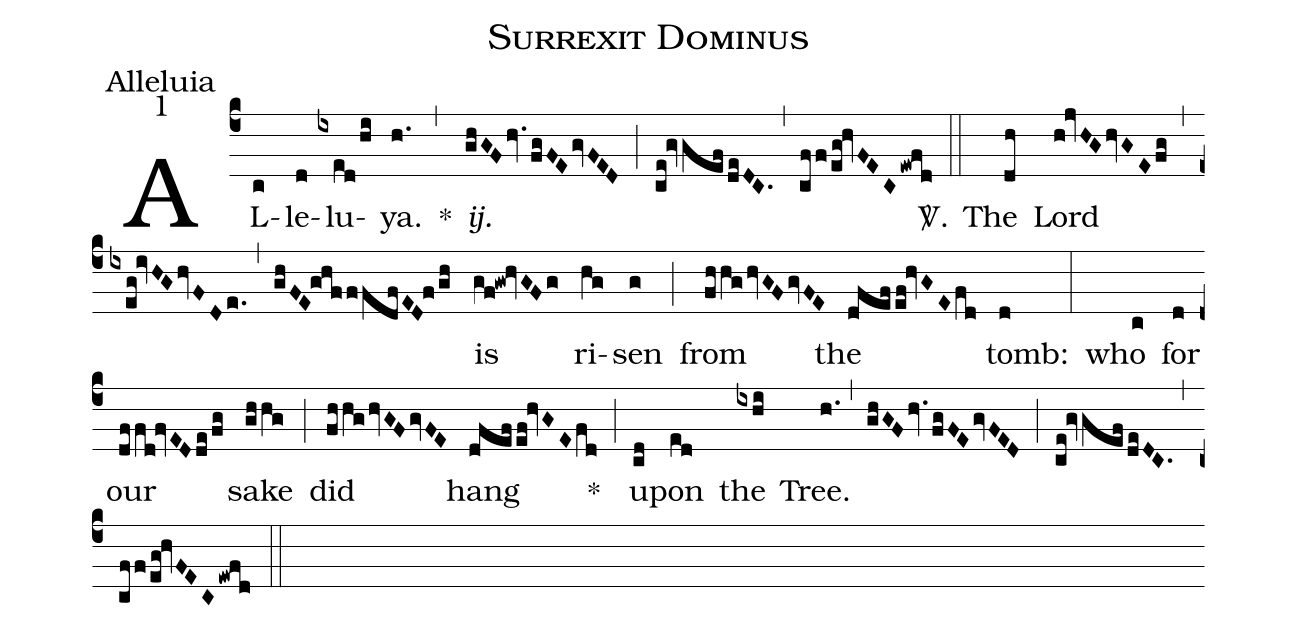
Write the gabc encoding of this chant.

name:Surrexit Dominus;
office-part:Alleluia;
mode:1;
%%
(c4) AL(c)le(d)lu(ixed/hi)ya.(h.) *(,) <i>ij.</i>(ghGF/hv.fgFE/gvFED) (;) (ce!gvgef/deDC.) (,) (cff/eg!hvFEC/ewfd) <sp>V/</sp>.(::) The(dh) Lord(h!jvHG/hvGEfg) (,) (ixeg!ivHG/hvFDe.) (,) (ghFE!ghfffdfED!f/gh) is(gf!gw!hvGFg) ri(hg)sen(g) (;) from(fhhg/hvGF/gvFE) the(dfef/ef!hvGEfd) tomb:(d) (:) who(c) for(d) our(dffd!fvEDde/fg) sake(ghhg) (;) did(fhhg/hvGF/gvFE) hang(dfef/ef!hvGEfd) *(;) up(cd)on(ed) the(ixhi) Tree.(h.1) (,) (ghGF/hv.fgFE/gvFED) (;) (ce!gvgef/deDC.) (,) (cff/eg!hvFEC/ewfd) (::)
